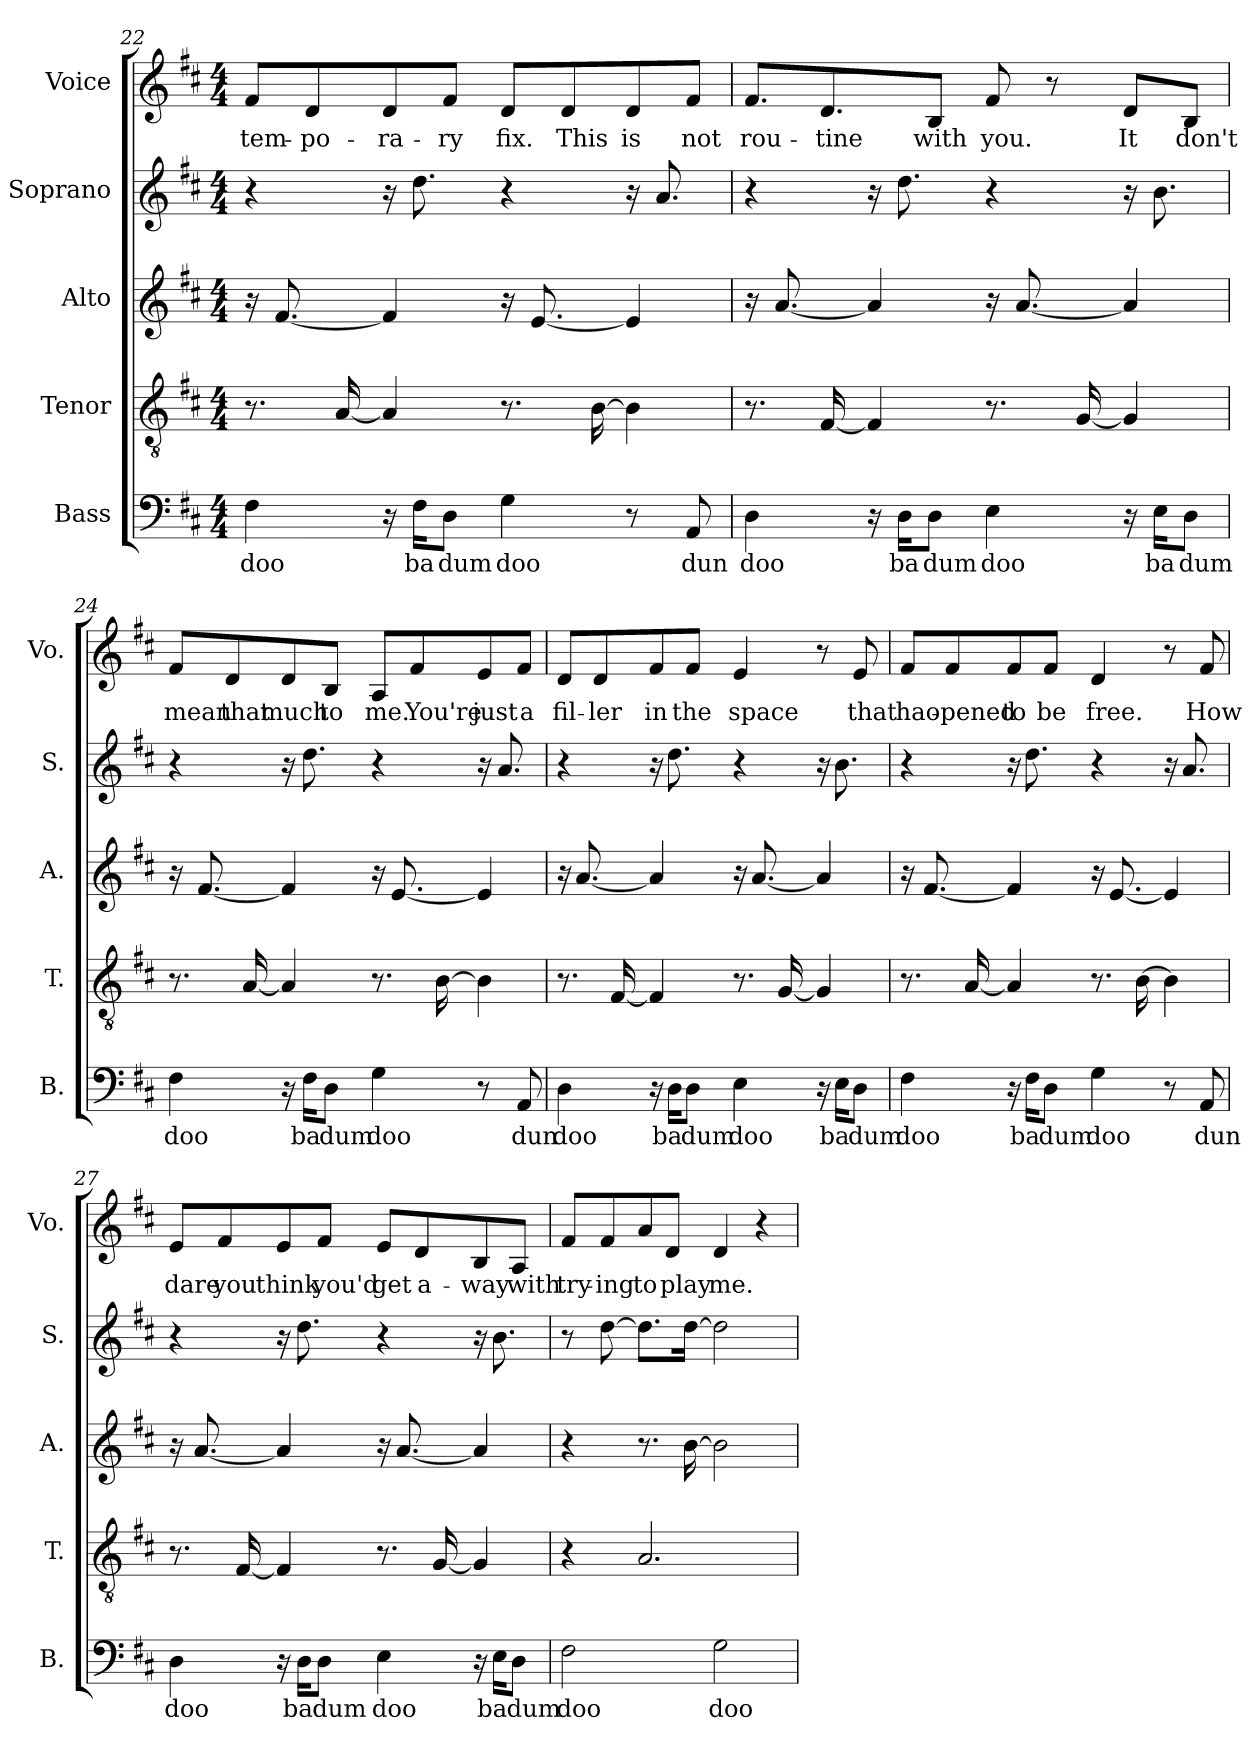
**kern	**text	**kern	**kern	**kern	**kern	**text
*part5	*part5	*part4	*part3	*part2	*part1	*part1
*staff5	*staff5	*staff4	*staff3	*staff2	*staff1	*staff1
*I"Bass	*	*I"Tenor	*I"Alto	*I"Soprano	*I"Voice	*
*I'B.	*	*I'T.	*I'A.	*I'S.	*I'Vo.	*
!!LO:LB:g=z
*clefF4	*	*clefGv2	*clefG2	*clefG2	*clefG2	*
*k[f#c#]	*	*k[f#c#]	*k[f#c#]	*k[f#c#]	*k[f#c#]	*
*M4/4	*	*M4/4	*M4/4	*M4/4	*M4/4	*
=22	=22	=22	=22	=22	=22	=22
4F#\	doo	8.r	16r	4r	8f#/L	tem-
.	.	.	[8.f#/	.	.	.
.	.	.	.	.	8d/	-po-
.	.	[16A/	.	.	.	.
16r	.	4A/]	4f#/]	16r	8d/	-ra-
16F#\KL	ba	.	.	8.dd\	.	.
8D\J	dum	.	.	.	8f#/J	-ry
4G\	doo	8.r	16r	4r	8d/L	fix.
.	.	.	[8.e/	.	.	.
.	.	.	.	.	8d/	This
.	.	[16B\	.	.	.	.
8r	.	4B\]	4e/]	16r	8d/	is
.	.	.	.	8.a/	.	.
8AA/	dun	.	.	.	8f#/J	not
=23	=23	=23	=23	=23	=23	=23
4D\	doo	8.r	16r	4r	8.f#/L	rou-
.	.	.	[8.a/	.	.	.
.	.	[16F#/	.	.	8.d/	-tine
16r	.	4F#/]	4a/]	16r	.	.
16D\KL	ba	.	.	8.dd\	.	.
8D\J	dum	.	.	.	8B/J	with
4E\	doo	8.r	16r	4r	8f#/	you.
.	.	.	[8.a/	.	.	.
.	.	.	.	.	8r	.
.	.	[16G/	.	.	.	.
16r	.	4G/]	4a/]	16r	8d/L	It
16E\KL	ba	.	.	8.b\	.	.
8D\J	dum	.	.	.	8B/J	don't
!!LO:PB:g=z
=24	=24	=24	=24	=24	=24	=24
4F#\	doo	8.r	16r	4r	8f#/L	mean
.	.	.	[8.f#/	.	.	.
.	.	.	.	.	8d/	that
.	.	[16A/	.	.	.	.
16r	.	4A/]	4f#/]	16r	8d/	much
16F#\KL	ba	.	.	8.dd\	.	.
8D\J	dum	.	.	.	8B/J	to
4G\	doo	8.r	16r	4r	8A/L	me.
.	.	.	[8.e/	.	.	.
.	.	.	.	.	8f#/	You're
.	.	[16B\	.	.	.	.
8r	.	4B\]	4e/]	16r	8e/	just
.	.	.	.	8.a/	.	.
8AA/	dun	.	.	.	8f#/J	a
=25	=25	=25	=25	=25	=25	=25
4D\	doo	8.r	16r	4r	8d/L	fil-
.	.	.	[8.a/	.	.	.
.	.	.	.	.	8d/	-ler
.	.	[16F#/	.	.	.	.
16r	.	4F#/]	4a/]	16r	8f#/	in
16D\KL	ba	.	.	8.dd\	.	.
8D\J	dum	.	.	.	8f#/J	the
4E\	doo	8.r	16r	4r	4e/	space
.	.	.	[8.a/	.	.	.
.	.	[16G/	.	.	.	.
16r	.	4G/]	4a/]	16r	8r	.
16E\KL	ba	.	.	8.b\	.	.
8D\J	dum	.	.	.	8e/	that
!!LO:LB:g=z
=26	=26	=26	=26	=26	=26	=26
4F#\	doo	8.r	16r	4r	8f#/L	hao-
.	.	.	[8.f#/	.	.	.
.	.	.	.	.	8f#/	-pened
.	.	[16A/	.	.	.	.
16r	.	4A/]	4f#/]	16r	8f#/	to
16F#\KL	ba	.	.	8.dd\	.	.
8D\J	dum	.	.	.	8f#/J	be
4G\	doo	8.r	16r	4r	4d/	free.
.	.	.	[8.e/	.	.	.
.	.	[16B\	.	.	.	.
8r	.	4B\]	4e/]	16r	8r	.
.	.	.	.	8.a/	.	.
8AA/	dun	.	.	.	8f#/	How
=27	=27	=27	=27	=27	=27	=27
4D\	doo	8.r	16r	4r	8e/L	dare
.	.	.	[8.a/	.	.	.
.	.	.	.	.	8f#/	you
.	.	[16F#/	.	.	.	.
16r	.	4F#/]	4a/]	16r	8e/	think
16D\KL	ba	.	.	8.dd\	.	.
8D\J	dum	.	.	.	8f#/J	you'd
4E\	doo	8.r	16r	4r	8e/L	get
.	.	.	[8.a/	.	.	.
.	.	.	.	.	8d/	a-
.	.	[16G/	.	.	.	.
16r	.	4G/]	4a/]	16r	8B/	-way
16E\KL	ba	.	.	8.b\	.	.
8D\J	dum	.	.	.	8A/J	with
=28	=28	=28	=28	=28	=28	=28
2F#\	doo	4r	4r	8r	8f#/L	try-
.	.	.	.	[8dd\	8f#/	-ing
.	.	2.A/	8.r	8.dd\L]	8a/	to
.	.	.	.	.	8d/J	play
.	.	.	[16b\	[16dd\Jk	.	.
2G\	doo	.	2b\]	2dd\]	4d/	me.
.	.	.	.	.	4r	.
=	=	=	=	=	=	=
*-	*-	*-	*-	*-	*-	*-
